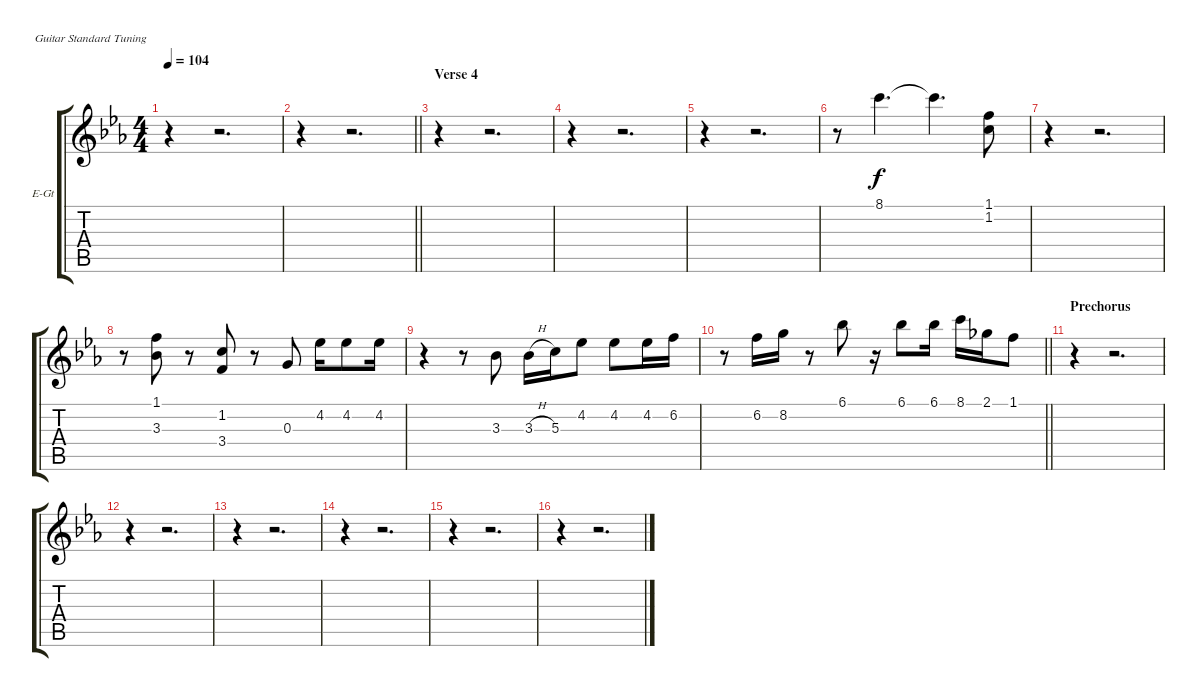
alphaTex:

\bracketExtendMode groupsimilarinstruments
\firstSystemTrackNameOrientation horizontal
\otherSystemsTrackNameOrientation horizontal
\track ("Electric guitar" "E-Gt") {instrument electricguitarjazz}
\staff {score tabs}
\tuning (E4 B3 G3 D3 A2 E2)
\ts (4 4)
\tempo 104
\clef g2
\ks eb
r.4{dy f} r.2{d} |
\barLineRight lightlight
r.4 r.2{d} |
\section ("" "Verse 4")
r.4 r.2{d} |
r.4 r.2{d} |
r.4 r.2{d} |
r.8 8.1.4{d} 8.1{t}.4{d} (1.1 1.2).8 |
r.4 r.2{d} |
r.8 (1.1 3.3).8 r.8 (1.2 3.4).8 r.8 0.3.8 4.2.16 4.2.8 4.2.16 |
r.4 r.8 3.3.8 3.3{h}.16 5.3.16 4.2.8 4.2.8 4.2.16 6.2.16 |
\barLineRight lightlight
r.8 6.2.16 8.2.16 r.8 6.1.8 r.16 6.1.8 6.1.16 8.1.16 2.1.16 1.1.8 |
\section ("" "Prechorus")
r.4 r.2{d} |
r.4 r.2{d} |
r.4 r.2{d} |
r.4 r.2{d} |
r.4 r.2{d} |
r.4 r.2{d}
